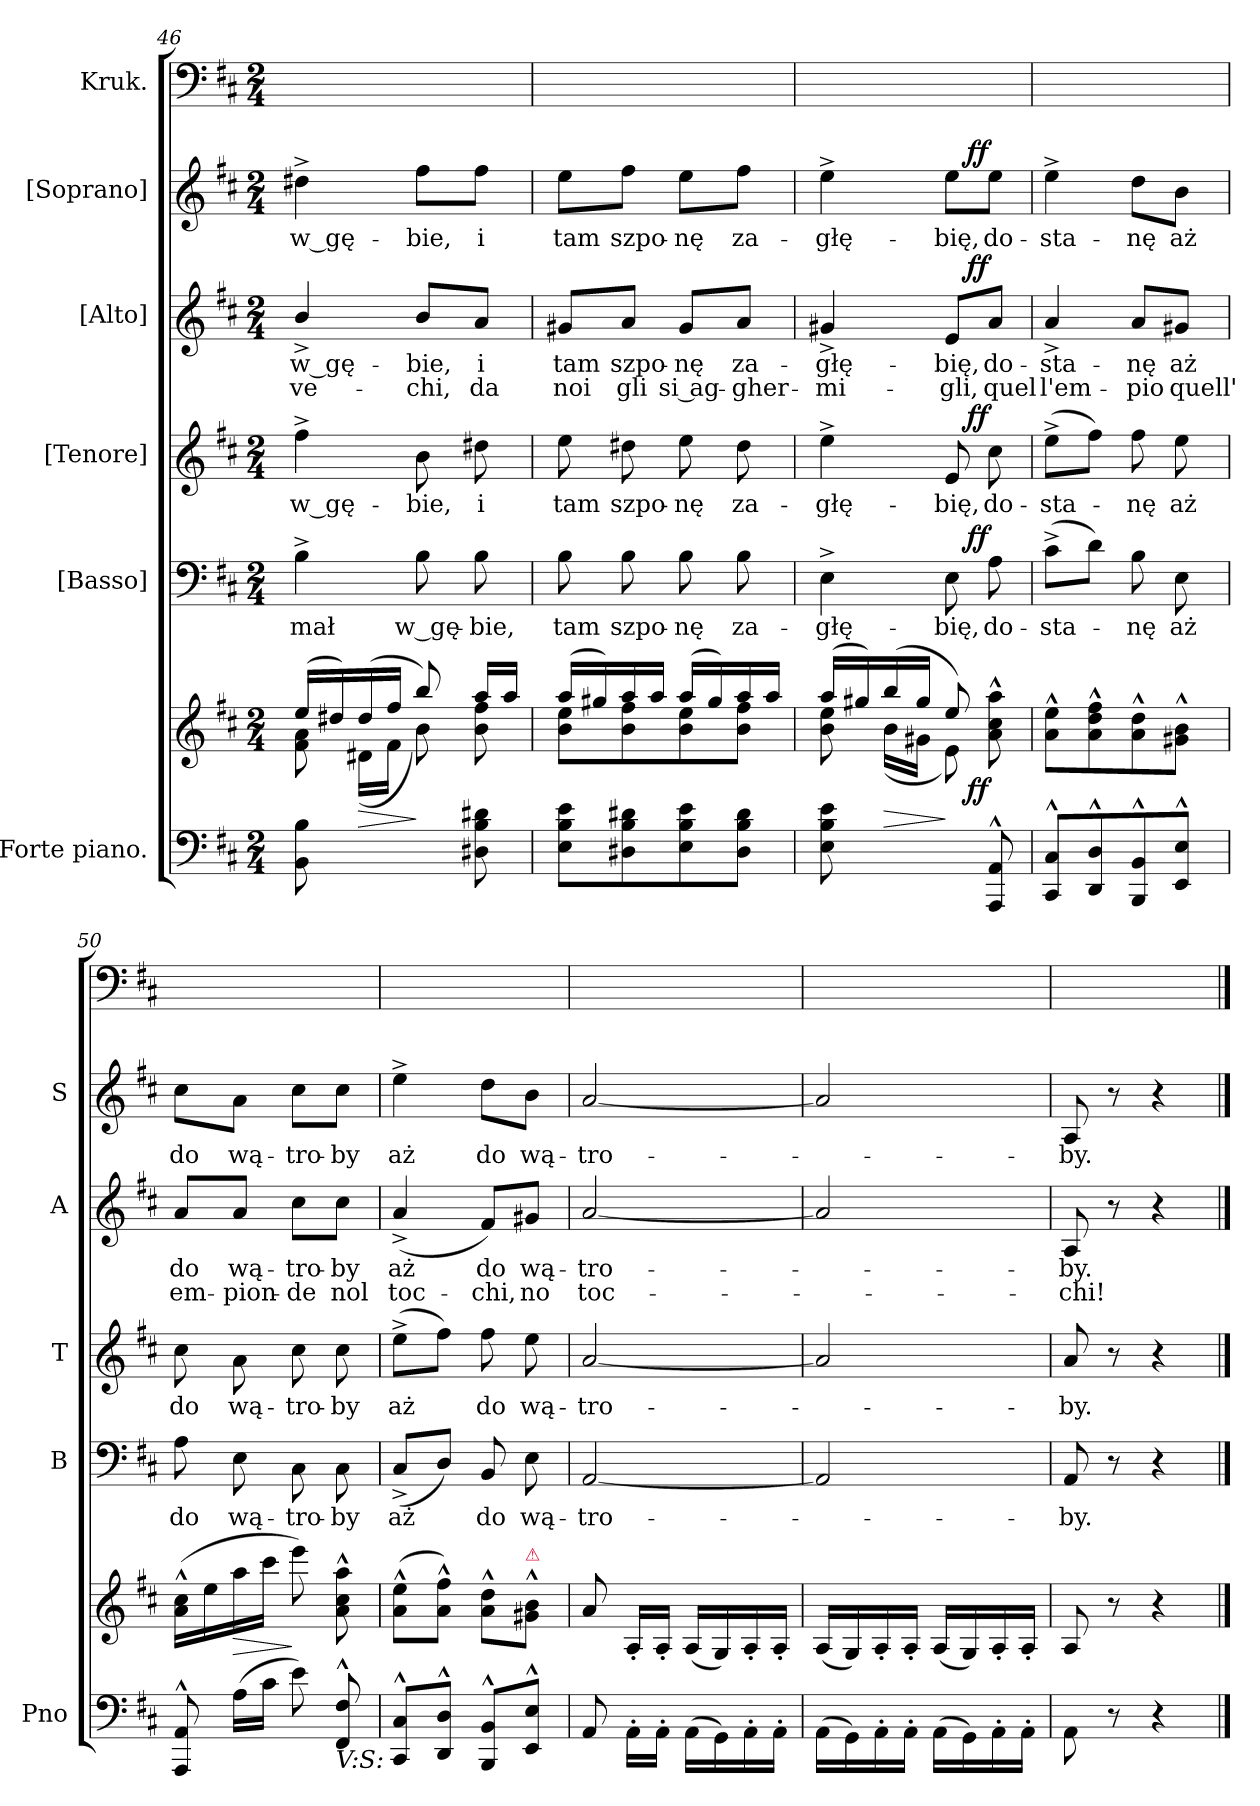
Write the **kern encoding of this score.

**kern	**kern	**dynam	**kern	**text	**dynam	**kern	**text	**dynam	**kern	**text	**text	**dynam	**kern	**text	**dynam	**kern
*part6	*part6	*part6	*part5	*part5	*part5	*part4	*part4	*part4	*part3	*part3	*part3	*part3	*part2	*part2	*part2	*part1
*staff7	*staff6	*staff6/7	*staff5	*staff5	*staff5	*staff4	*staff4	*staff4	*staff3	*staff3	*staff3	*staff3	*staff2	*staff2	*staff2	*staff1
*I"Forte piano.	*	*	*I"[Basso]	*	*	*I"[Tenore]	*	*	*I"[Alto]	*	*	*	*I"[Soprano]	*	*	*I"Kruk.
*I'Pno	*	*	*I'B	*	*	*I'T	*	*	*I'A	*	*	*	*I'S	*	*	*
*clefF4	*clefG2	*	*clefF4	*	*	*clefG2	*	*	*clefG2	*	*	*	*clefG2	*	*	*clefF4
*	*	*	*	*	*	*ITrd8c12	*	*	*	*	*	*	*	*	*	*
*k[f#c#]	*k[f#c#]	*	*k[f#c#]	*	*	*k[f#c#]	*	*	*k[f#c#]	*	*	*	*k[f#c#]	*	*	*k[f#c#]
*M2/4	*M2/4	*	*M2/4	*	*	*M2/4	*	*	*M2/4	*	*	*	*M2/4	*	*	*M2/4
=46	=46	=46	=46	=46	=46	=46	=46	=46	=46	=46	=46	=46	=46	=46	=46	=46
*	*^	*	*	*	*	*	*	*	*	*	*	*	*	*	*	*
!	!	!	!	!	!LO:LY:i	!	!	!LO:LY:i	!	!	!LO:LY:i	!LO:LY:color=red	!	!	!	!	!
8BB\ 8B\	(<16ee/LL	8f#\ 8a\	.	4B^\	-mał	.	4f#^\	w_gę-	.	4b^/	w_gę-	-ve-	.	4dd#X^\	w_gę-	.	2ryy
.	16dd#X/)	.	.	.	.	.	.	.	.	.	.	.	.	.	.	.	.
!	!	!	!LO:HP:b	!	!	!	!	!	!	!	!	!	!	!	!	!	!
8ryy	(<16dd#/	(>16d#X\LL	>	.	.	.	.	.	.	.	.	.	.	.	.	.	.
.	16ff#/JJ	16f#\JJ	.	.	.	.	.	.	.	.	.	.	.	.	.	.	.
!	!	!	!	!	!LO:LY:i	!	!	!LO:LY:i	!	!	!LO:LY:i	!LO:LY:color=red	!	!	!	!	!
8ryy	8bb/)	8b\)	]	8B\	w_gę-	.	8B\	-bie,	.	8b/L	-bie,	-chi,	.	8ff#\L	-bie,	.	.
!	!	!	!	!	!LO:LY:i	!	!	!LO:LY:i	!	!	!LO:LY:i	!LO:LY:color=red	!	!	!	!	!
8D#X\ 8B\ 8d#X\	16aa/LL	8b\ 8ff#\	.	8B\	-bie,	.	8d#X\	i	.	8a/J	i	da	.	8ff#\J	i	.	.
.	16aa/JJ	.	.	.	.	.	.	.	.	.	.	.	.	.	.	.	.
=47	=47	=47	=47	=47	=47	=47	=47	=47	=47	=47	=47	=47	=47	=47	=47	=47	=47
!	!	!	!	!	!	!	!	!	!	!	!	!LO:LY:color=red	!	!	!	!	!
8E\ 8B\ 8e\L	(<16aa/LL	8b\ 8ee\L	.	8B\	tam	.	8e\	tam	.	8g#X/L	tam	noi	.	8ee\L	tam	.	2ryy
.	16gg#X/)	.	.	.	.	.	.	.	.	.	.	.	.	.	.	.	.
!	!	!	!	!	!LO:LY:i	!	!	!LO:LY:i	!	!	!LO:LY:i	!LO:LY:color=red	!	!	!	!	!
8D#X\ 8B\ 8d#X\	16aa/	8b\ 8ff#\	.	8B\	szpo-	.	8d#X\	szpo-	.	8a/J	szpo-	gli	.	8ff#\J	szpo-	.	.
.	16aa/JJ	.	.	.	.	.	.	.	.	.	.	.	.	.	.	.	.
!	!	!	!	!	!LO:LY:i	!	!	!LO:LY:i	!	!	!LO:LY:i	!LO:LY:color=red	!	!	!	!	!
8E\ 8B\ 8e\	(<16aa/LL	8b\ 8ee\	.	8B\	-nę	.	8e\	-nę	.	8g#/L	-nę	si ag-	.	8ee\L	-nę	.	.
.	16gg#/)	.	.	.	.	.	.	.	.	.	.	.	.	.	.	.	.
!	!	!	!	!	!LO:LY:i	!	!	!LO:LY:i	!	!	!LO:LY:i	!LO:LY:color=red	!	!	!	!	!
8D#\ 8B\ 8d#\J	16aa/	8b\ 8ff#\J	.	8B\	za-	.	8d#\	za-	.	8a/J	za-	-gher-	.	8ff#\J	za-	.	.
.	16aa/JJ	.	.	.	.	.	.	.	.	.	.	.	.	.	.	.	.
=48	=48	=48	=48	=48	=48	=48	=48	=48	=48	=48	=48	=48	=48	=48	=48	=48	=48
!	!	!	!	!	!LO:LY:i	!	!	!LO:LY:i	!	!	!LO:LY:i	!LO:LY:color=red	!	!	!	!	!
8E\ 8B\ 8e\	(<16aa/LL	8b\ 8ee\	.	4E^\	-głę-	.	4e^\	-głę-	.	4g#X^/	-głę-	-mi-	.	4ee^\	-głę-	.	2ryy
.	16gg#X/)	.	.	.	.	.	.	.	.	.	.	.	.	.	.	.	.
!	!	!	!LO:HP:b	!	!	!	!	!	!	!	!	!	!	!	!	!	!
8ryy	(<16bb/	(>16b\LL	>	.	.	.	.	.	.	.	.	.	.	.	.	.	.
.	16gg#/JJ	16g#X\JJ	.	.	.	.	.	.	.	.	.	.	.	.	.	.	.
!	!	!	!	!	!LO:LY:i	!	!	!LO:LY:i	!	!	!LO:LY:i	!LO:LY:color=red	!	!	!	!	!
8ryy	8ee/)	8e\)	]	8E\	-bię,	.	8E/	-bię,	.	8e/L	-bię,	-gli,	.	8ee\L	-bię,	.	.
!	!	!	!LO:DY:rj	!	!LO:LY:i	!LO:DY:a:rj	!	!LO:LY:i	!LO:DY:a:rj	!	!LO:LY:i	!LO:LY:color=red	!LO:DY:a:rj	!	!	!LO:DY:a:rj	!
8AAA^^</ 8AA^^</	8a^^>\ 8cc#^^>\ 8aa^^>\	8ryy	ff	8A\	do-	ff	8c#\	do-	ff	8a/J	do-	quel	ff	8ee\J	do-	ff	.
=49	=49	=49	=49	=49	=49	=49	=49	=49	=49	=49	=49	=49	=49	=49	=49	=49	=49
!	!	!	!	!	!LO:LY:i	!	!	!LO:LY:i	!	!	!LO:LY:i	!LO:LY:color=red	!	!	!	!	!
*	*v	*v	*	*	*	*	*	*	*	*	*	*	*	*	*	*	*
8CC#^^</ 8C#^^</L	8a^^>\ 8ee^^>\L	.	(8c#^\L	-sta-	.	(8e^\L	-sta-	.	4a^/	-sta-	l'em-	.	4ee^\	-sta-	.	2ryy
8DD^^</ 8D^^</	8a^^>\ 8dd^^>\ 8ff#^^>\	.	8d\J)	.	.	8f#\J)	.	.	.	.	.	.	.	.	.	.
!	!	!	!	!LO:LY:i	!	!	!LO:LY:i	!	!	!LO:LY:i	!LO:LY:color=red	!	!	!	!	!
8BBB^^</ 8BB^^</	8a^^>\ 8dd^^>\	.	8B\	-nę	.	8f#\	-nę	.	8a/L	-nę	-pio	.	8dd\L	-nę	.	.
!	!	!	!	!LO:LY:i	!	!	!LO:LY:i	!	!	!LO:LY:i	!LO:LY:color=red	!	!	!	!	!
8EE^^</ 8E^^</J	8g#X^^>\ 8b^^>\J	.	8E\	aż	.	8e\	aż	.	8g#X/J	aż	quell'	.	8b\J	aż	.	.
=50	=50	=50	=50	=50	=50	=50	=50	=50	=50	=50	=50	=50	=50	=50	=50	=50
!	!	!	!	!LO:LY:i	!	!	!LO:LY:i	!	!	!LO:LY:i	!LO:LY:color=red	!	!	!	!	!
8AAA^^</ 8AA^^</	(16a^^>\ 16cc#^^>\LL	.	8A\	do	.	8c#\	do	.	8a/L	do	em-	.	8cc#\L	do	.	2ryy
.	16ee\	.	.	.	.	.	.	.	.	.	.	.	.	.	.	.
!	!	!LO:HP:b	!	!LO:LY:i	!	!	!LO:LY:i	!	!	!LO:LY:i	!LO:LY:color=red	!	!	!	!	!
(>16A\LL	16aa\	>	8E\	wą-	.	8A\	wą-	.	8a/J	wą-	-pion-	.	8a\J	wą-	.	.
16c#\JJ	16ccc#\JJ	.	.	.	.	.	.	.	.	.	.	.	.	.	.	.
!	!	!	!	!LO:LY:i	!	!	!LO:LY:i	!	!	!LO:LY:i	!LO:LY:color=red	!	!	!	!	!
8e\)	8eee\)	]	8C#\	-tro-	.	8c#\	-tro-	.	8cc#\L	-tro-	-de	.	8cc#\L	-tro-	.	.
!LO:TX:b:i:t=V&colon;S&colon;	!	!	!	!	!	!	!	!	!	!	!	!	!	!	!	!
!	!	!	!	!LO:LY:i	!	!	!LO:LY:i	!	!	!LO:LY:i	!LO:LY:color=red	!	!	!	!	!
8FF#^^</ 8F#^^</	8a^^>\ 8cc#^^>\ 8aa^^>\	.	8C#\	-by	.	8c#\	-by	.	8cc#\J	-by	nol	.	8cc#\J	-by	.	.
=51	=51	=51	=51	=51	=51	=51	=51	=51	=51	=51	=51	=51	=51	=51	=51	=51
!	!	!	!	!	!	!	!	!	!	!	!LO:LY:color=red	!	!	!	!	!
8CC#^^>/ 8C#^^>/L	(8a^^>\ 8ee^^>\L	.	(8C#^/L	aż	.	(8e^\L	aż	.	(4a^/	aż	toc-	.	4ee^\	aż	.	2ryy
8DD^^>/ 8D^^>/J	8a^^>\ 8ff#^^>\J)	.	8D/J)	.	.	8f#\J)	.	.	.	.	.	.	.	.	.	.
!	!	!	!	!	!	!	!	!	!	!	!LO:LY:color=red	!	!	!	!	!
8BBB^^>/ 8BB^^>/L	8a^^>\ 8dd^^>\L	.	8BB/	do	.	8f#\	do	.	8f#/L)	do	-chi,	.	8dd\L	do	.	.
!	!LO:TX:a:color=crimson:t=⚠	!	!	!	!	!	!	!	!	!	!	!	!	!	!	!
!	!	!	!	!	!	!	!	!	!	!	!LO:LY:color=red	!	!	!	!	!
8EE^^>/ 8E^^>/J	8g#X^^>\ 8b^^>\J	.	8E\	wą-	.	8e\	wą-	.	8g#X/J	wą-	no	.	8b\J	wą-	.	.
=52	=52	=52	=52	=52	=52	=52	=52	=52	=52	=52	=52	=52	=52	=52	=52	=52
!	!	!	!	!	!	!	!	!	!	!	!LO:LY:color=red	!	!	!	!	!
8AA/	8a/	.	[2AA/	-tro-	.	[2A/	-tro-	.	[2a/	-tro-	toc-	.	[2a/	-tro-	.	2ryy
16AA'>\LL	16A'</LL	.	.	.	.	.	.	.	.	.	.	.	.	.	.	.
16AA'>\JJ	16A'</JJ	.	.	.	.	.	.	.	.	.	.	.	.	.	.	.
(>16AA\LL	(<16A/LL	.	.	.	.	.	.	.	.	.	.	.	.	.	.	.
16GG\)	16G/)	.	.	.	.	.	.	.	.	.	.	.	.	.	.	.
16AA'>\	16A'</	.	.	.	.	.	.	.	.	.	.	.	.	.	.	.
16AA'>\JJ	16A'</JJ	.	.	.	.	.	.	.	.	.	.	.	.	.	.	.
=53	=53	=53	=53	=53	=53	=53	=53	=53	=53	=53	=53	=53	=53	=53	=53	=53
(>16AA\LL	(<16A/LL	.	2AA/]	.	.	2A/]	.	.	2a/]	.	.	.	2a/]	.	.	2ryy
16GG\)	16G/)	.	.	.	.	.	.	.	.	.	.	.	.	.	.	.
16AA'>\	16A'</	.	.	.	.	.	.	.	.	.	.	.	.	.	.	.
16AA'>\JJ	16A'</JJ	.	.	.	.	.	.	.	.	.	.	.	.	.	.	.
(>16AA\LL	(<16A/LL	.	.	.	.	.	.	.	.	.	.	.	.	.	.	.
16GG\)	16G/)	.	.	.	.	.	.	.	.	.	.	.	.	.	.	.
16AA'>\	16A'</	.	.	.	.	.	.	.	.	.	.	.	.	.	.	.
16AA'>\JJ	16A'</JJ	.	.	.	.	.	.	.	.	.	.	.	.	.	.	.
=54	=54	=54	=54	=54	=54	=54	=54	=54	=54	=54	=54	=54	=54	=54	=54	=54
!	!	!	!	!	!	!	!	!	!	!	!LO:LY:color=red	!	!	!	!	!
8AA\	8A/	.	8AA/	-by.	.	8A/	-by.	.	8A/	-by.	-chi!	.	8A/	-by.	.	2ryy
8r	8r	.	8r	.	.	8r	.	.	8r	.	.	.	8r	.	.	.
4r	4r	.	4r	.	.	4r	.	.	4r	.	.	.	4r	.	.	.
==	==	==	==	==	==	==	==	==	==	==	==	==	==	==	==	==
*-	*-	*-	*-	*-	*-	*-	*-	*-	*-	*-	*-	*-	*-	*-	*-	*-
